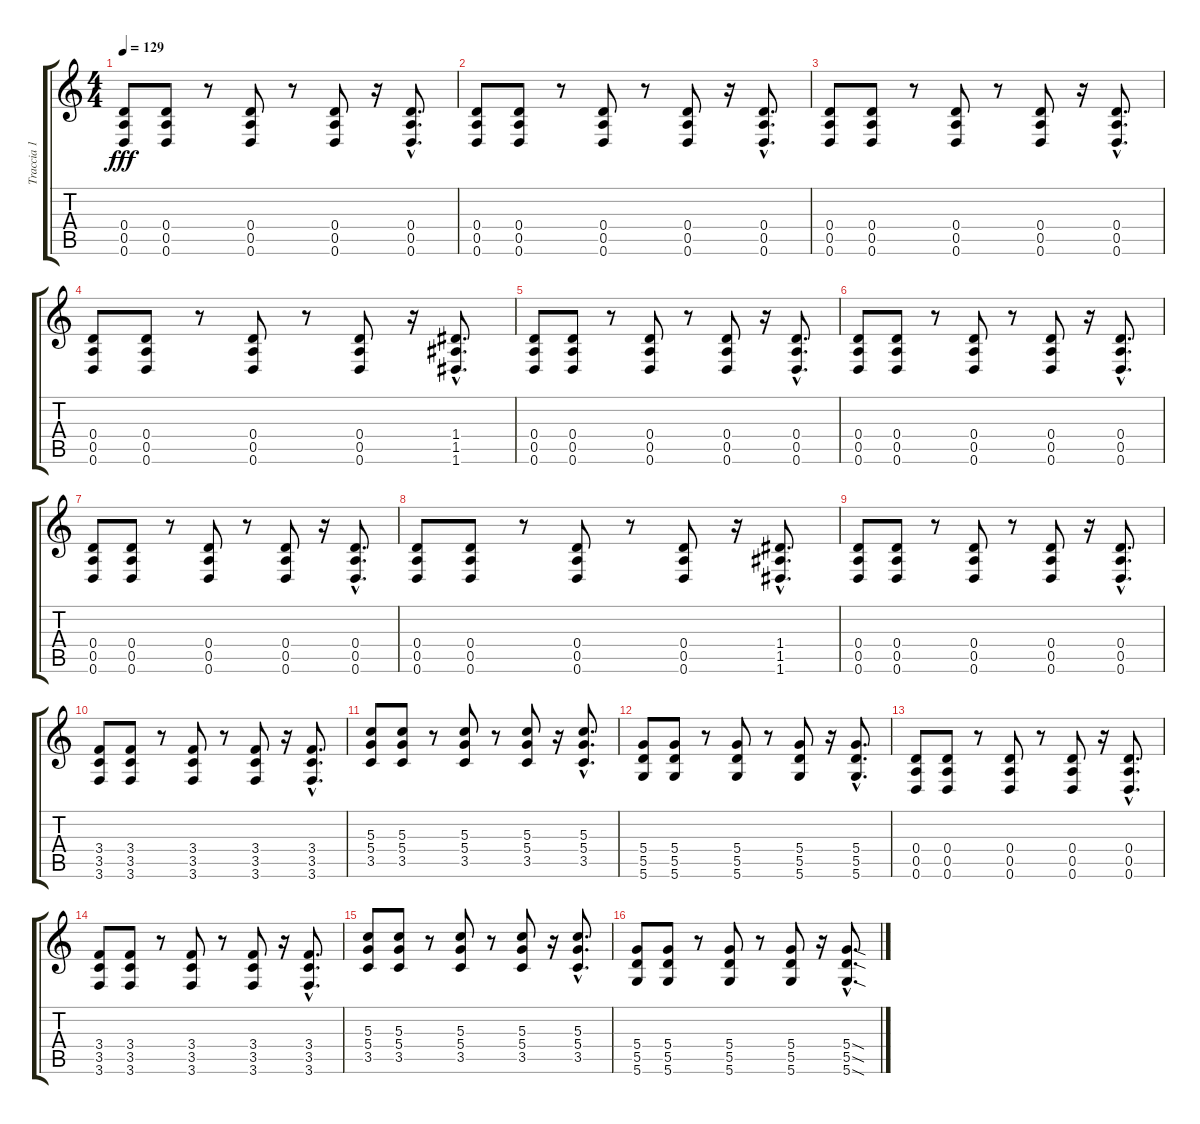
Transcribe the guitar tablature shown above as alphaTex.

\track ("Traccia 1" "Traccia 1") {instrument distortionguitar}
\staff {score tabs}
\tuning (E4 B3 G3 D3 A2 D2) {hide}
\ts (4 4)
\tempo 129
\clef g2
\ks c
(0.4 0.5 0.6).8{dy fff instrument distortionguitar} (0.4 0.5 0.6).8 r.8 (0.4 0.5 0.6).8 r.8 (0.4 0.5 0.6).8 r.16 (0.4{hac} 0.5{hac} 0.6{hac}).8{d} |
(0.4 0.5 0.6).8 (0.4 0.5 0.6).8 r.8 (0.4 0.5 0.6).8 r.8 (0.4 0.5 0.6).8 r.16 (0.4{hac} 0.5{hac} 0.6{hac}).8{d} |
(0.4 0.5 0.6).8 (0.4 0.5 0.6).8 r.8 (0.4 0.5 0.6).8 r.8 (0.4 0.5 0.6).8 r.16 (0.4{hac} 0.5{hac} 0.6{hac}).8{d} |
(0.4 0.5 0.6).8 (0.4 0.5 0.6).8 r.8 (0.4 0.5 0.6).8 r.8 (0.4 0.5 0.6).8 r.16 (1.4{hac} 1.5{hac} 1.6{hac}).8{d} |
(0.4 0.5 0.6).8 (0.4 0.5 0.6).8 r.8 (0.4 0.5 0.6).8 r.8 (0.4 0.5 0.6).8 r.16 (0.4{hac} 0.5{hac} 0.6{hac}).8{d} |
(0.4 0.5 0.6).8 (0.4 0.5 0.6).8 r.8 (0.4 0.5 0.6).8 r.8 (0.4 0.5 0.6).8 r.16 (0.4{hac} 0.5{hac} 0.6{hac}).8{d} |
(0.4 0.5 0.6).8 (0.4 0.5 0.6).8 r.8 (0.4 0.5 0.6).8 r.8 (0.4 0.5 0.6).8 r.16 (0.4{hac} 0.5{hac} 0.6{hac}).8{d} |
(0.4 0.5 0.6).8 (0.4 0.5 0.6).8 r.8 (0.4 0.5 0.6).8 r.8 (0.4 0.5 0.6).8 r.16 (1.4{hac} 1.5{hac} 1.6{hac}).8{d} |
(0.4 0.5 0.6).8 (0.4 0.5 0.6).8 r.8 (0.4 0.5 0.6).8 r.8 (0.4 0.5 0.6).8 r.16 (0.4{hac} 0.5{hac} 0.6{hac}).8{d} |
(3.4 3.5 3.6).8 (3.4 3.5 3.6).8 r.8 (3.4 3.5 3.6).8 r.8 (3.4 3.5 3.6).8 r.16 (3.4{hac} 3.5{hac} 3.6{hac}).8{d} |
(5.3 5.4 3.5).8 (5.3 5.4 3.5).8 r.8 (5.3 5.4 3.5).8 r.8 (5.3 5.4 3.5).8 r.16 (5.3{hac} 5.4{hac} 3.5{hac}).8{d} |
(5.4 5.5 5.6).8 (5.4 5.5 5.6).8 r.8 (5.4 5.5 5.6).8 r.8 (5.4 5.5 5.6).8 r.16 (5.4{hac} 5.5{hac} 5.6{hac}).8{d} |
(0.4 0.5 0.6).8 (0.4 0.5 0.6).8 r.8 (0.4 0.5 0.6).8 r.8 (0.4 0.5 0.6).8 r.16 (0.4{hac} 0.5{hac} 0.6{hac}).8{d} |
(3.4 3.5 3.6).8 (3.4 3.5 3.6).8 r.8 (3.4 3.5 3.6).8 r.8 (3.4 3.5 3.6).8 r.16 (3.4{hac} 3.5{hac} 3.6{hac}).8{d} |
(5.3 5.4 3.5).8 (5.3 5.4 3.5).8 r.8 (5.3 5.4 3.5).8 r.8 (5.3 5.4 3.5).8 r.16 (5.3{hac} 5.4{hac} 3.5{hac}).8{d} |
(5.4 5.5 5.6).8 (5.4 5.5 5.6).8 r.8 (5.4 5.5 5.6).8 r.8 (5.4 5.5 5.6).8 r.16 (5.4{sod hac} 5.5{sod hac} 5.6{sod hac}).8{d}
